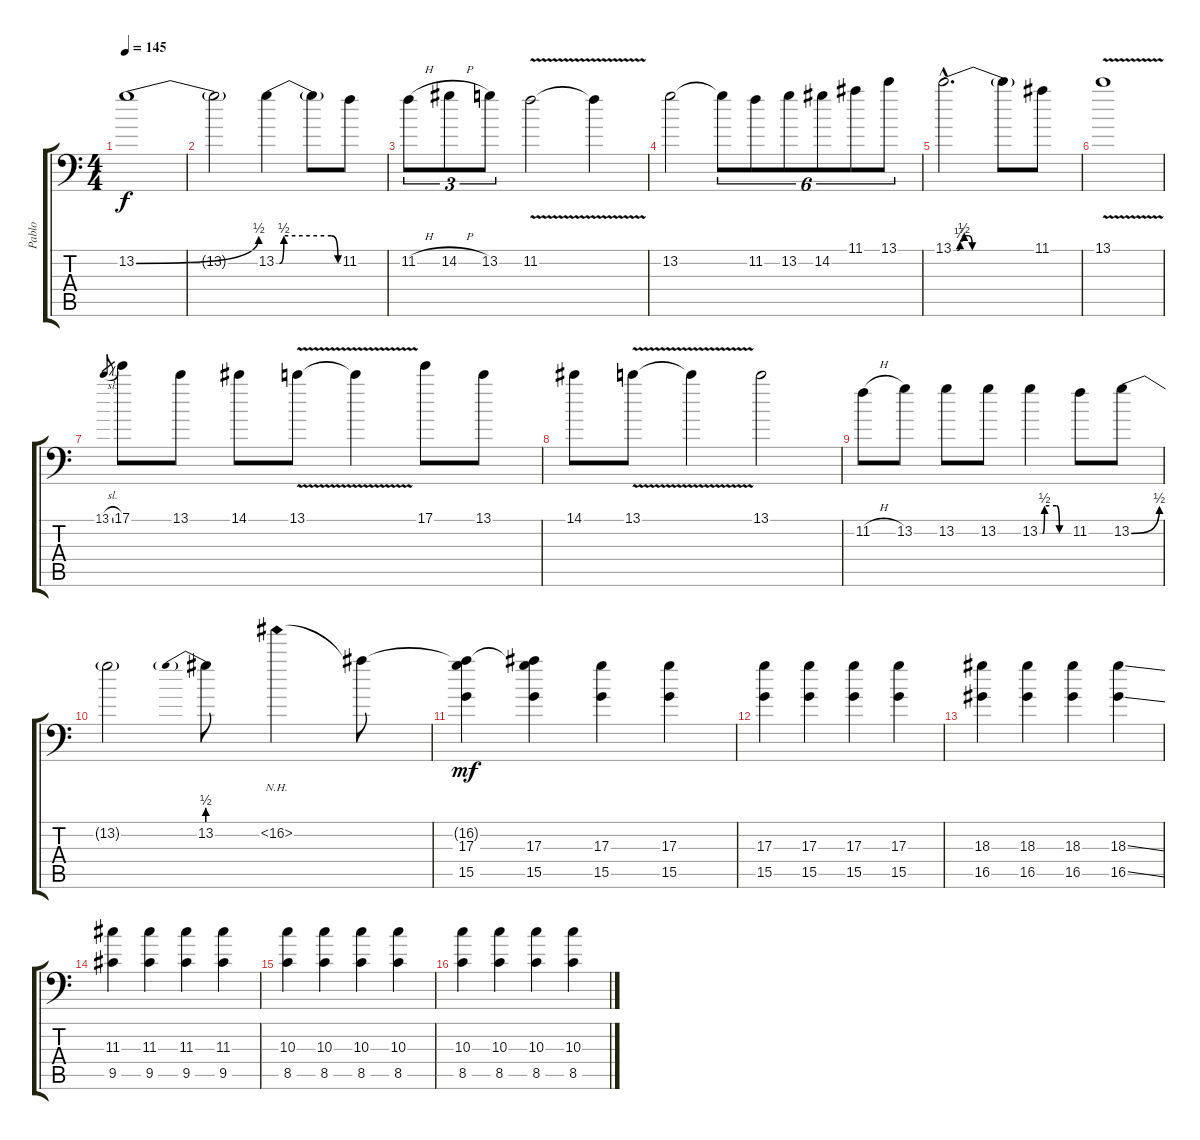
\track ("Pablo" "Pablo") {instrument distortionguitar}
\staff {score tabs}
\tuning (B3 Gb3 D3 A2 E2 A1) {hide}
\ts (4 4)
\tempo 145
\clef f4
\ks c
13.2{be (bend 0 0 60 2)}.1{dy f} |
13.2{t}.2 13.2{be (custom 0 0 3 0 7 2 50 2 56 0 60 0)}.4 13.2{t}.8 11.2.8 |
11.2{h}.8{tu (3 2) volume 16 balance 8} 14.2{h}.8{tu (3 2)} 13.2.8{tu (3 2)} 11.2{v}.2 11.2{t}.4 |
13.2.2 13.2{t}.8{tu (6 4)} 11.2.8{tu (6 4)} 13.2.8{tu (6 4)} 14.2.8{tu (6 4)} 11.1.8{tu (6 4)} 13.1.8{tu (6 4)} |
13.1{be (custom 0 0 3 0 5 1 8 2 11 2 14 0 60 0) hac}.2{d} 13.1{t}.8 11.1.8 |
13.1{v}.1 |
13.1{sl}.8{gr} 17.1.8{volume 16 balance 8} 13.1.8 14.1.8 13.1{v}.8 13.1{t}.4 17.1.8 13.1.8 |
14.1.8 13.1{v}.8 13.1{t}.4 13.1.2 |
11.2{h}.8 13.2.8 13.2.8 13.2.8 13.2{be (custom 0 0 6 0 10 2 35 2 41 0 60 0)}.4 11.2.8 13.2{be (bend 0 0 60 2)}.8 |
13.2{t}.2 13.2{be (prebend 0 2 60 2)}.8 16.2{nh}.4 16.2{t}.8 |
(16.2{t} 17.3 15.5).4{dy mf volume 14 balance 16} (16.2{t} 17.3 15.5).4 (17.3 15.5).4 (17.3 15.5).4 |
(17.3 15.5).4 (17.3 15.5).4 (17.3 15.5).4 (17.3 15.5).4 |
(18.3 16.5).4 (18.3 16.5).4 (18.3 16.5).4 (18.3{ss} 16.5{ss}).4 |
(11.3 9.5).4 (11.3 9.5).4 (11.3 9.5).4 (11.3 9.5).4 |
(10.3 8.5).4 (10.3 8.5).4 (10.3 8.5).4 (10.3 8.5).4 |
(10.3 8.5).4 (10.3 8.5).4 (10.3 8.5).4 (10.3{ss} 8.5{ss}).4
